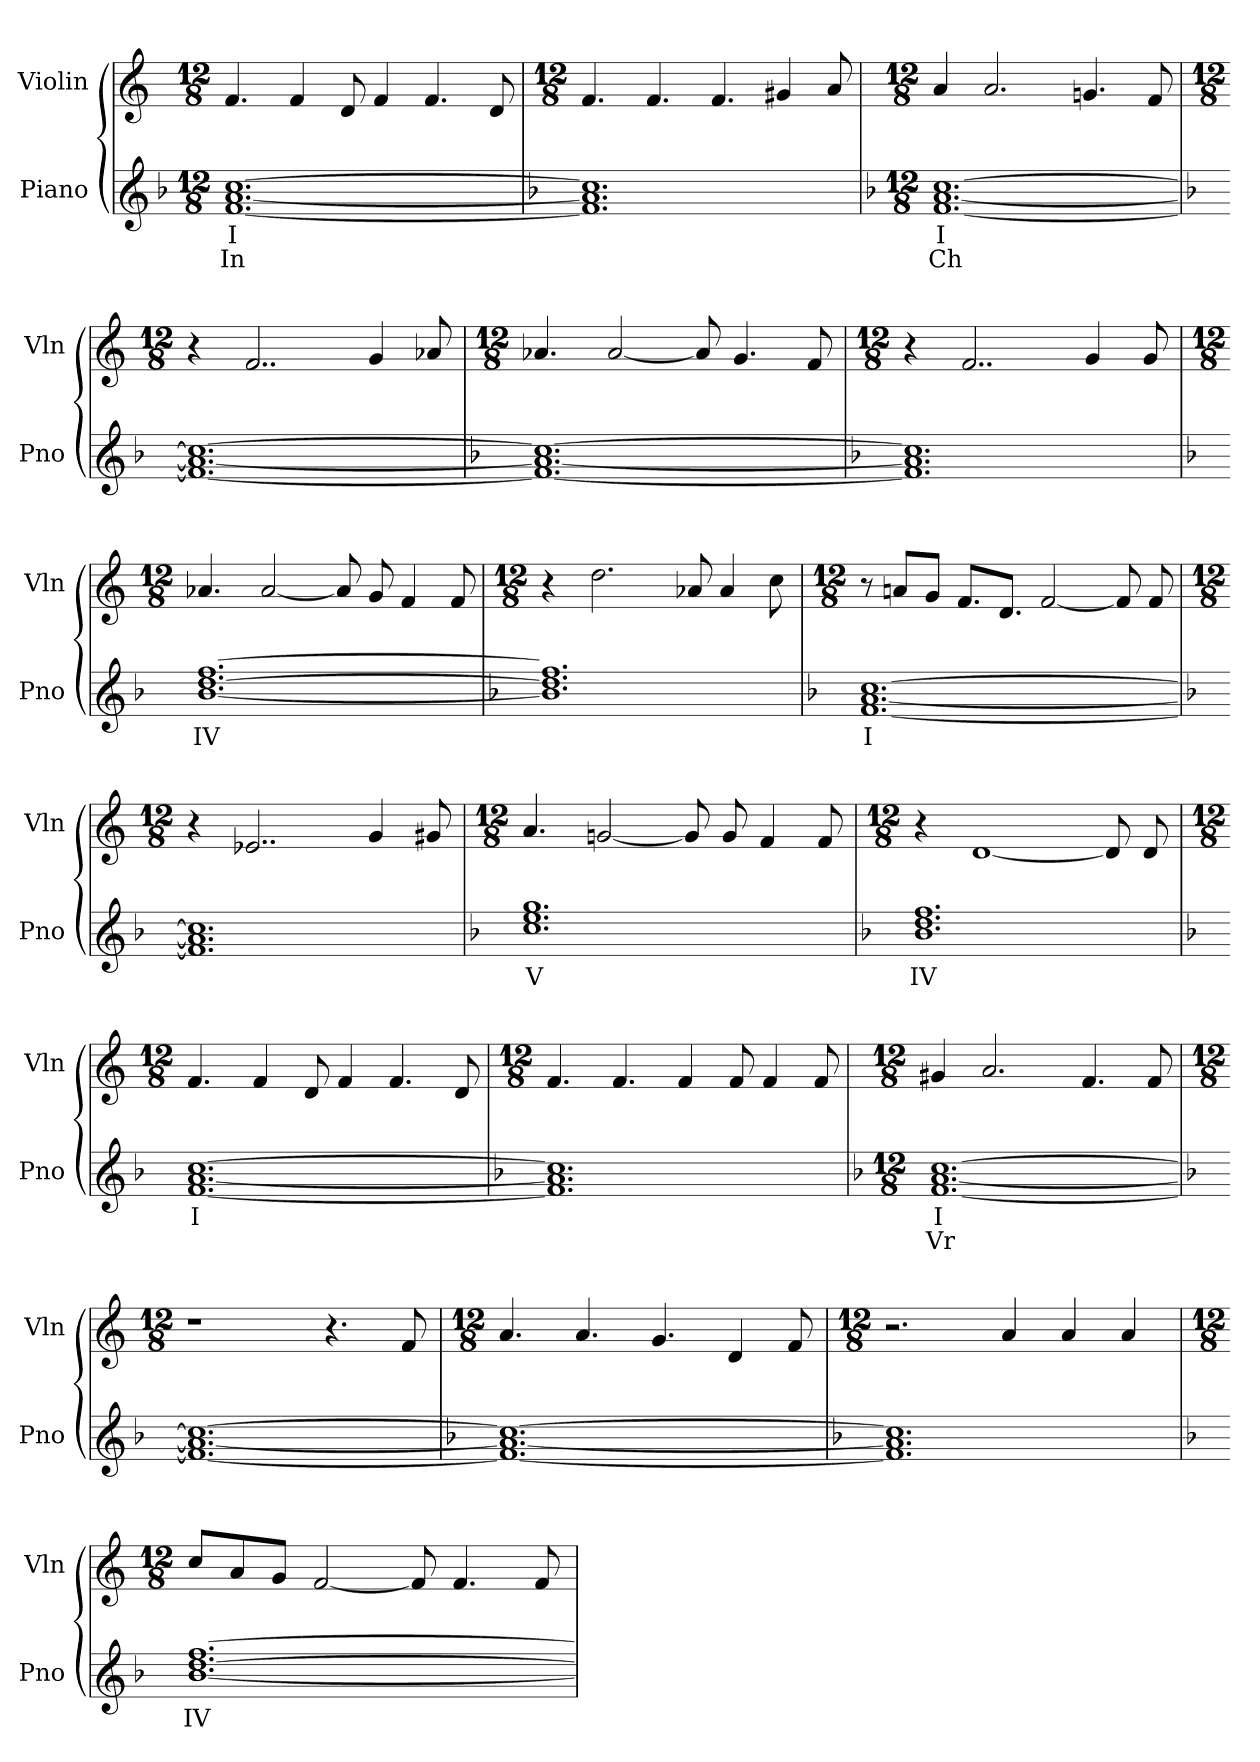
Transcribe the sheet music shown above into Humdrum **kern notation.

**kern	**text	**text	**kern
*part2	*part2	*part2	*part1
*staff2	*staff2	*staff2	*staff1
*I"Piano	*	*	*I"Violin
*I'Pno	*	*	*I'Vln
*k[b-]	*	*	*
*F:	*	*	*
*M12/8	*	*	*M12/8
=	=	=	=
[1.f [1.a [1.cc	I	In	4.f
.	.	.	4f
.	.	.	8d
.	.	.	4f
.	.	.	4.f
.	.	.	8d
=	=	=	=
*k[b-]	*	*	*
*F:	*	*	*
*	*	*	*M12/8
1.f] 1.a] 1.cc]	.	.	4.f
.	.	.	4.f
.	.	.	4.f
.	.	.	4g#X
.	.	.	8a
=	=	=	=
*k[b-]	*	*	*
*F:	*	*	*
*M12/8	*	*	*M12/8
[1.f [1.a [1.cc	I	Ch	4a
.	.	.	2.a
.	.	.	4.gn
.	.	.	8f
=	=	=	=
*k[b-]	*	*	*
*F:	*	*	*
*	*	*	*M12/8
1.f_ 1.a_ 1.cc_	.	.	4r
.	.	.	2..f
.	.	.	4g
.	.	.	8a-X
=	=	=	=
*k[b-]	*	*	*
*F:	*	*	*
*	*	*	*M12/8
1.f_ 1.a_ 1.cc_	.	.	4.a-X
.	.	.	[2a-
.	.	.	8a-]
.	.	.	4.g
.	.	.	8f
=	=	=	=
*k[b-]	*	*	*
*F:	*	*	*
*	*	*	*M12/8
1.f] 1.a] 1.cc]	.	.	4r
.	.	.	2..f
.	.	.	4g
.	.	.	8g
=	=	=	=
*k[b-]	*	*	*
*F:	*	*	*
*	*	*	*M12/8
[1.b- [1.dd [1.ff	IV	.	4.a-X
.	.	.	[2a-
.	.	.	8a-]
.	.	.	8g
.	.	.	4f
.	.	.	8f
=	=	=	=
*k[b-]	*	*	*
*F:	*	*	*
*	*	*	*M12/8
1.b-] 1.dd] 1.ff]	.	.	4r
.	.	.	2.dd
.	.	.	8a-X
.	.	.	4a-
.	.	.	8cc
=	=	=	=
*k[b-]	*	*	*
*F:	*	*	*
*	*	*	*M12/8
[1.f [1.a [1.cc	I	.	8r
.	.	.	8anL
.	.	.	8gJ
.	.	.	8.fL
.	.	.	8.dJ
.	.	.	[2f
.	.	.	8f]
.	.	.	8f
=	=	=	=
*k[b-]	*	*	*
*F:	*	*	*
*	*	*	*M12/8
1.f] 1.a] 1.cc]	.	.	4r
.	.	.	2..e-X
.	.	.	4g
.	.	.	8g#X
=	=	=	=
*k[b-]	*	*	*
*F:	*	*	*
*	*	*	*M12/8
1.cc 1.ee 1.gg	V	.	4.a
.	.	.	[2gn
.	.	.	8g]
.	.	.	8g
.	.	.	4f
.	.	.	8f
=	=	=	=
*k[b-]	*	*	*
*F:	*	*	*
*	*	*	*M12/8
1.b- 1.dd 1.ff	IV	.	4r
.	.	.	[1d
.	.	.	8d]
.	.	.	8d
=	=	=	=
*k[b-]	*	*	*
*F:	*	*	*
*	*	*	*M12/8
[1.f [1.a [1.cc	I	.	4.f
.	.	.	4f
.	.	.	8d
.	.	.	4f
.	.	.	4.f
.	.	.	8d
=	=	=	=
*k[b-]	*	*	*
*F:	*	*	*
*	*	*	*M12/8
1.f] 1.a] 1.cc]	.	.	4.f
.	.	.	4.f
.	.	.	4f
.	.	.	8f
.	.	.	4f
.	.	.	8f
=	=	=	=
*k[b-]	*	*	*
*F:	*	*	*
*M12/8	*	*	*M12/8
[1.f [1.a [1.cc	I	Vr	4g#X
.	.	.	2.a
.	.	.	4.f
.	.	.	8f
=	=	=	=
*k[b-]	*	*	*
*F:	*	*	*
*	*	*	*M12/8
1.f_ 1.a_ 1.cc_	.	.	1r
.	.	.	4.r
.	.	.	8f
=	=	=	=
*k[b-]	*	*	*
*F:	*	*	*
*	*	*	*M12/8
1.f_ 1.a_ 1.cc_	.	.	4.a
.	.	.	4.a
.	.	.	4.g
.	.	.	4d
.	.	.	8f
=	=	=	=
*k[b-]	*	*	*
*F:	*	*	*
*	*	*	*M12/8
1.f] 1.a] 1.cc]	.	.	2.r
.	.	.	4a
.	.	.	4a
.	.	.	4a
=	=	=	=
*k[b-]	*	*	*
*F:	*	*	*
*	*	*	*M12/8
[1.b- [1.dd [1.ff	IV	.	8ccL
.	.	.	8a
.	.	.	8gJ
.	.	.	[2f
.	.	.	8f]
.	.	.	4.f
.	.	.	8f
=	=	=	=
*-	*-	*-	*-
